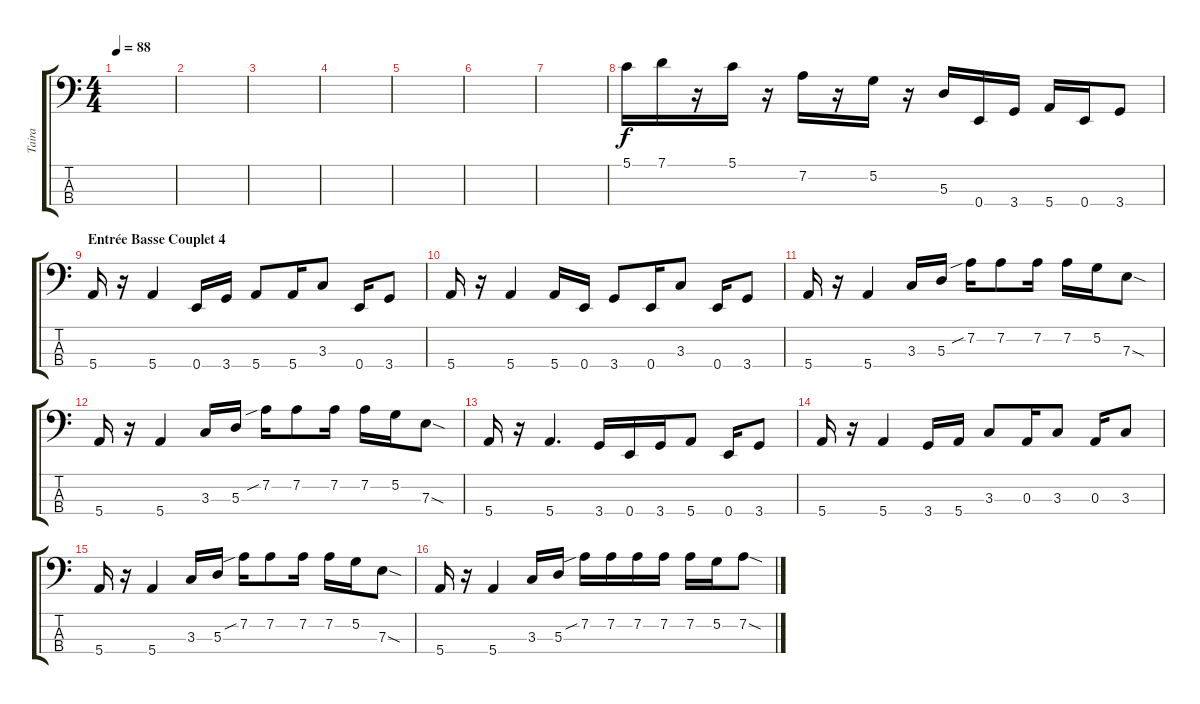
\track ("Taira" "Taira") {instrument electricbassfinger}
\staff {score tabs}
\tuning (G2 D2 A1 E1) {hide}
\ts (4 4)
\tempo 88
\clef f4
\ks c
|
|
|
|
|
|
|
5.1.16 7.1.16 r.16 5.1.16 r.16 7.2.16 r.16 5.2.16 r.16 5.3.16 0.4.16 3.4.16 5.4.16 0.4.16 3.4.8 |
\section ("" "Entrée Basse Couplet 4")
5.4.16 r.16 5.4.4 0.4.16 3.4.16 5.4.8 5.4.16 3.3.8 0.4.16 3.4.8 |
5.4.16 r.16 5.4.4 5.4.16 0.4.16 3.4.8 0.4.16 3.3.8 0.4.16 3.4.8 |
5.4.16 r.16 5.4.4 3.3.16 5.3.16 7.2{sib}.16 7.2.8 7.2.16 7.2.16 5.2.16 7.3{sod}.8 |
5.4.16 r.16 5.4.4 3.3.16 5.3.16 7.2{sib}.16 7.2.8 7.2.16 7.2.16 5.2.16 7.3{sod}.8 |
5.4.16 r.16 5.4.4{d} 3.4.16 0.4.16 3.4.16 5.4.8 0.4.16 3.4.8 |
5.4.16 r.16 5.4.4 3.4.16 5.4.16 3.3.8 0.3.16 3.3.8 0.3.16 3.3.8 |
5.4.16 r.16 5.4.4 3.3.16 5.3.16 7.2{sib}.16 7.2.8 7.2.16 7.2.16 5.2.16 7.3{sod}.8 |
5.4.16 r.16 5.4.4 3.3.16 5.3.16 7.2{sib}.16 7.2.16 7.2.16 7.2.16 7.2.16 5.2.16 7.2{sod}.8
